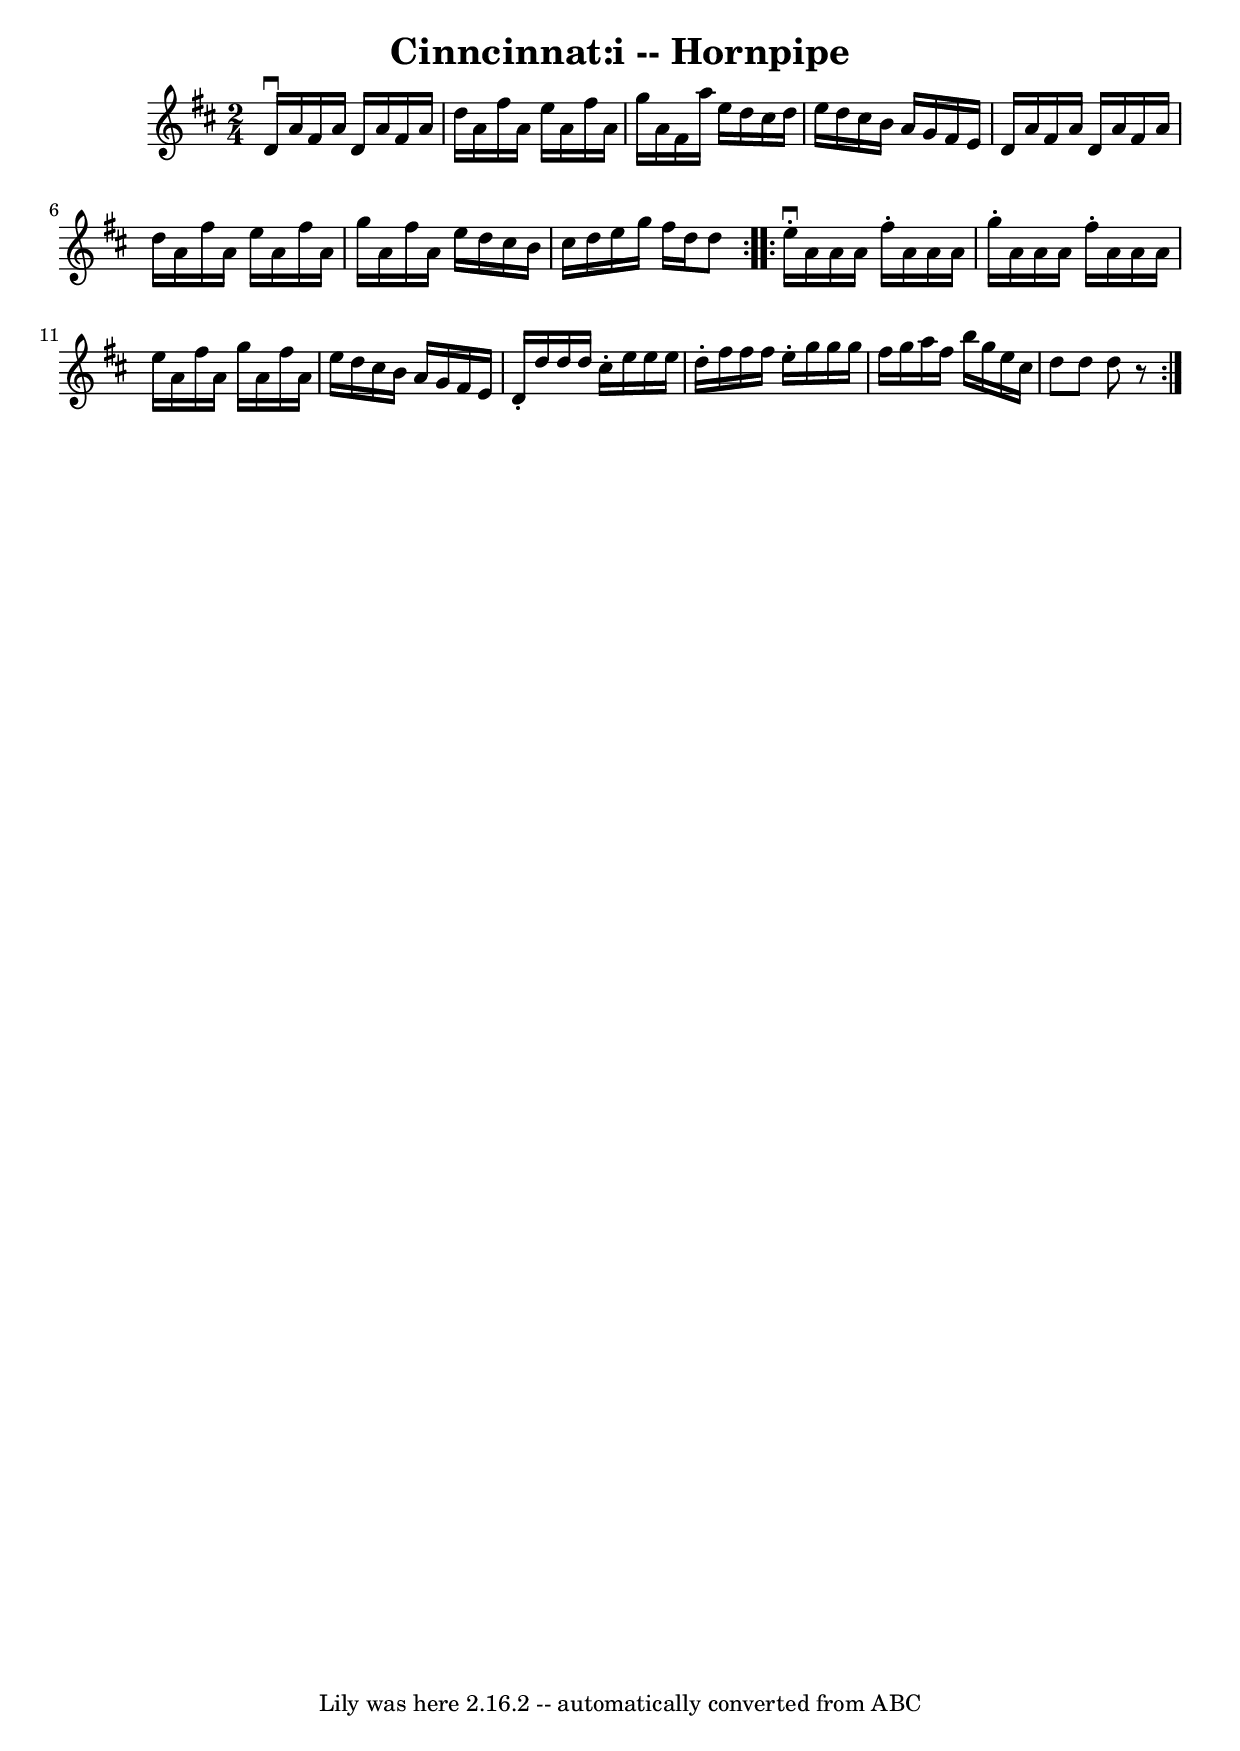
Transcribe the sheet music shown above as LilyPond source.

\version "2.7.40"
\include "Mammoth.ily"
\header {
	%% book = "Cole's 1000 Fiddle Tunes"
	crossRefNumber = "1"
	footnotes = ""
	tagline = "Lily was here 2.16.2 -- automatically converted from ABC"
	title = "Cinncinnat:i -- Hornpipe"
}
voicedefault =  {


\repeat volta 2 {
\time 2/4 \key d \major d'16^\downbow a'16 fis'16 a'16 d'16    
a'16 fis'16 a'16  |
 d''16 a'16 fis''16 a'16 e''16    
a'16 fis''16 a'16  |
 g''16 a'16 fis'16 a''16 e''16   
 d''16 cis''16 d''16  |
 e''16 d''16 cis''16 b'16    
a'16 g'16 fis'16 e'16  |
 d'16 a'16 fis'16 a'16    
d'16 a'16 fis'16 a'16  |
 d''16 a'16 fis''16 a'16    
e''16 a'16 fis''16 a'16  |
 g''16 a'16 fis''16 a'16   
 e''16 d''16 cis''16 b'16  |
 cis''16 d''16 e''16    
g''16 fis''16 d''16 d''8  }     \repeat volta 2 { e''16^\downbow-.  
 a'16 a'16 a'16 fis''16 -. a'16 a'16 a'16  |
 g''16 -. 
 a'16 a'16 a'16 fis''16 -. a'16 a'16 a'16  |
 e''16   
 a'16 fis''16 a'16 g''16 a'16 fis''16 a'16  |
 e''16  
 d''16 cis''16 b'16 a'16 g'16 fis'16 e'16  |
 d'16 
-. d''16 d''16 d''16 cis''16 -. e''16 e''16 e''16  |
  
 d''16 -. fis''16 fis''16 fis''16 e''16 -. g''16 g''16 g''16 
 |
 fis''16 g''16 a''16 fis''16 b''16 g''16 e''16    
cis''16  |
 d''8 d''8 d''8    r8 }   
}

\score{
    <<

	\context Staff="default"
	{
	    \voicedefault 
	}

    >>
	\layout {
	}
	\midi {}
}
